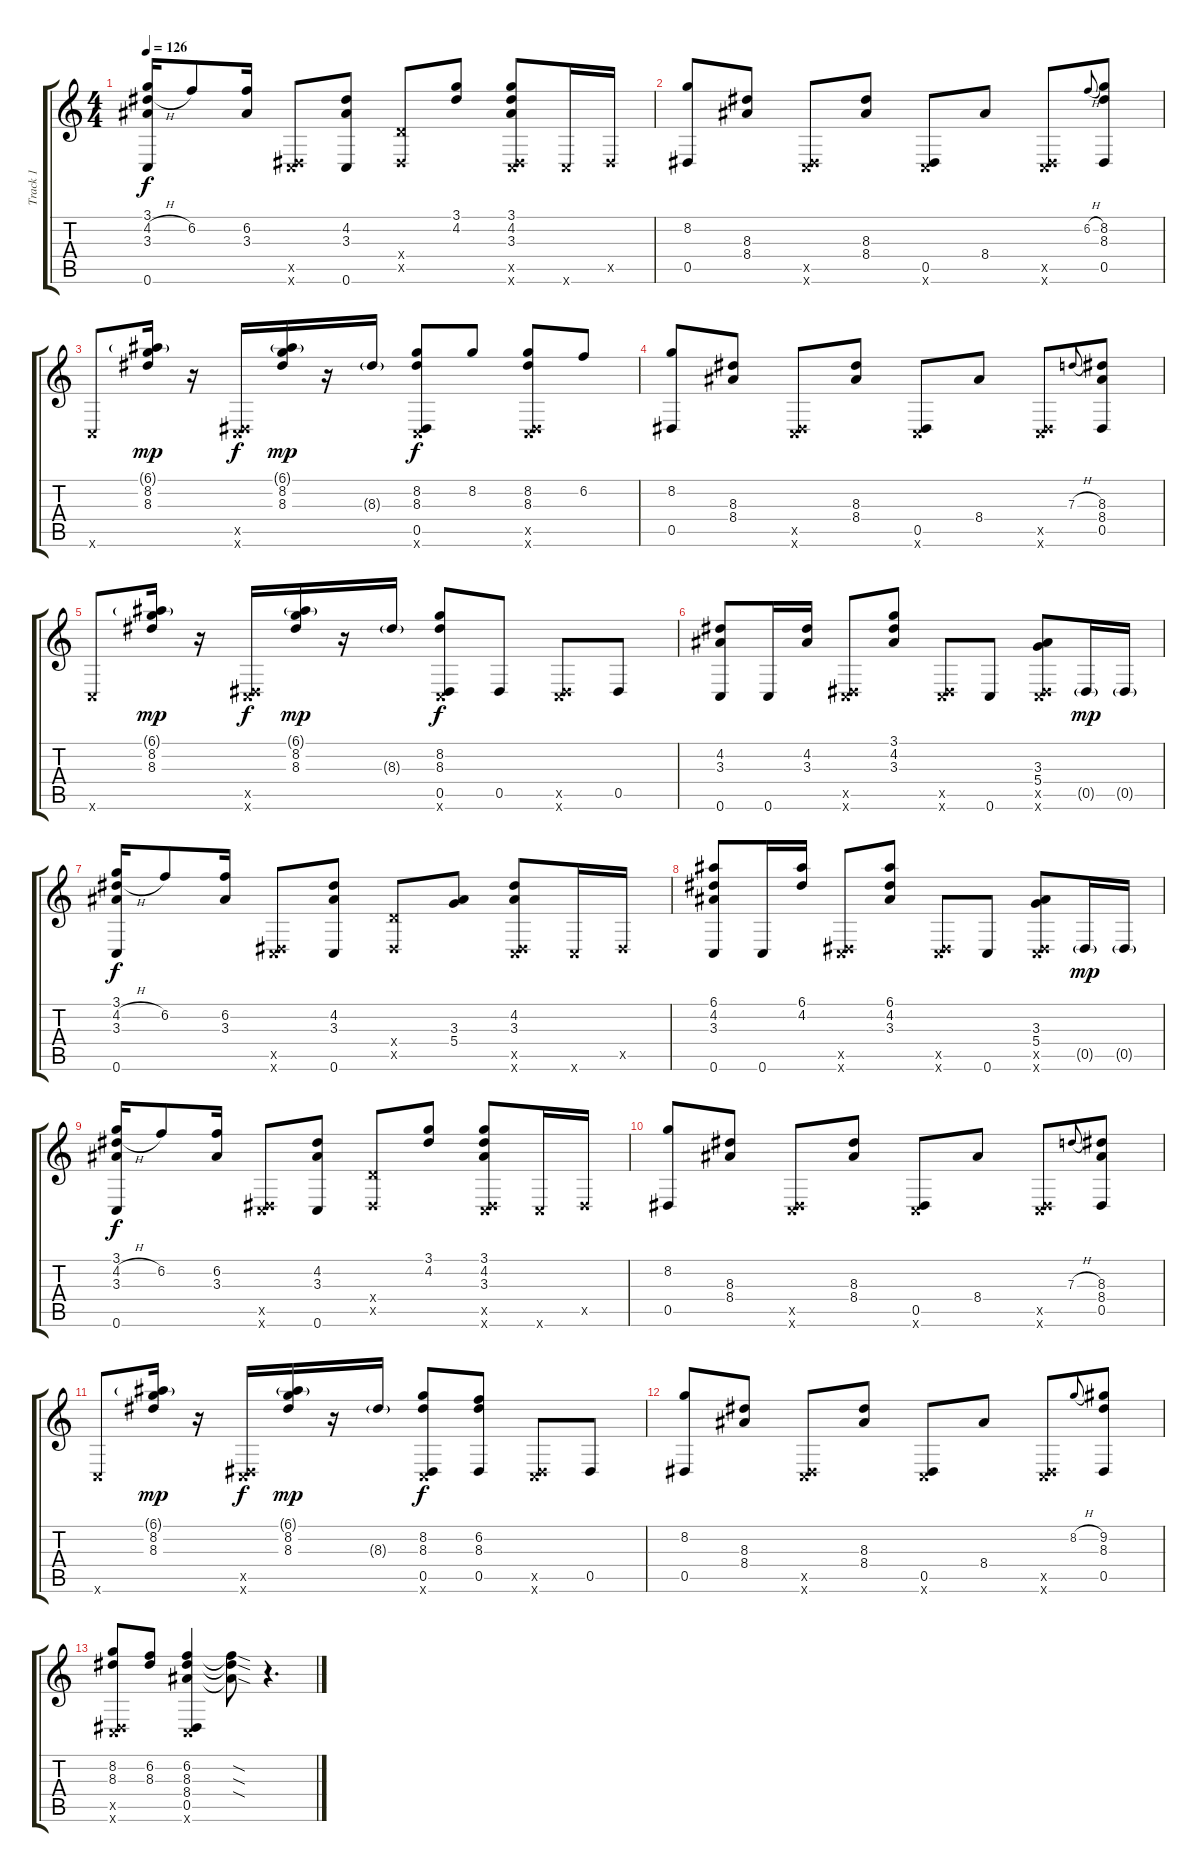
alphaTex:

\track ("Track 1" "Track 1") {instrument acousticguitarsteel}
\staff {score tabs}
\tuning (E4 B3 G3 D3 Eb2 C2) {hide}
\ts (4 4)
\tempo 126
\clef g2
\ks c
(3.1 4.2{h} 3.3 0.6).16{dy f} 6.2.8 (6.2 3.3).16 (0.5{x} 0.6{x}).8 (4.2 3.3 0.6).8 (0.4{x} 0.5{x}).8 (3.1 4.2).8 (3.1 4.2 3.3 0.5{x} 0.6{x}).8 0.6{x}.16 0.5{x}.16 |
(8.2 0.5).8 (8.3 8.4).8 (0.5{x} 0.6{x}).8 (8.3 8.4).8 (0.5 0.6{x}).8 8.4.8 (0.5{x} 0.6{x}).8 6.2{h}.8{gr onbeat} (8.2 8.3 0.5).8 |
0.6{x}.8 (6.1{g} 8.2 8.3).16{dy mp} r.16 (0.5{x} 0.6{x}).16{dy f} (6.1{g} 8.2 8.3).16{dy mp} r.16 8.3{g}.16 (8.2 8.3 0.5 0.6{x}).8{dy f} 8.2.8 (8.2 8.3 0.5{x} 0.6{x}).8 6.2.8 |
(8.2 0.5).8 (8.3 8.4).8 (0.5{x} 0.6{x}).8 (8.3 8.4).8 (0.5 0.6{x}).8 8.4.8 (0.5{x} 0.6{x}).8 7.3{h}.8{gr onbeat} (8.3 8.4 0.5).8 |
0.6{x}.8 (6.1{g} 8.2 8.3).16{dy mp} r.16 (0.5{x} 0.6{x}).16{dy f} (6.1{g} 8.2 8.3).16{dy mp} r.16 8.3{g}.16 (8.2 8.3 0.5 0.6{x}).8{dy f} 0.5.8 (0.5{x} 0.6{x}).8 0.5.8 |
(4.2 3.3 0.6).8 0.6.16 (4.2 3.3).16 (0.5{x} 0.6{x}).8 (3.1 4.2 3.3).8 (0.5{x} 0.6{x}).8 0.6.8 (3.3 5.4 0.5{x} 0.6{x}).8 0.5{g}.16{dy mp} 0.5{g}.16 |
(3.1 4.2{h} 3.3 0.6).16{dy f} 6.2.8 (6.2 3.3).16 (0.5{x} 0.6{x}).8 (4.2 3.3 0.6).8 (0.4{x} 0.5{x}).8 (3.3 5.4).8 (4.2 3.3 0.5{x} 0.6{x}).8 0.6{x}.16 0.5{x}.16 |
(6.1 4.2 3.3 0.6).8 0.6.16 (6.1 4.2).16 (0.5{x} 0.6{x}).8 (6.1 4.2 3.3).8 (0.5{x} 0.6{x}).8 0.6.8 (3.3 5.4 0.5{x} 0.6{x}).8 0.5{g}.16{dy mp} 0.5{g}.16 |
(3.1 4.2{h} 3.3 0.6).16{dy f} 6.2.8 (6.2 3.3).16 (0.5{x} 0.6{x}).8 (4.2 3.3 0.6).8 (0.4{x} 0.5{x}).8 (3.1 4.2).8 (3.1 4.2 3.3 0.5{x} 0.6{x}).8 0.6{x}.16 0.5{x}.16 |
(8.2 0.5).8 (8.3 8.4).8 (0.5{x} 0.6{x}).8 (8.3 8.4).8 (0.5 0.6{x}).8 8.4.8 (0.5{x} 0.6{x}).8 7.3{h}.8{gr onbeat} (8.3 8.4 0.5).8 |
0.6{x}.8 (6.1{g} 8.2 8.3).16{dy mp} r.16 (0.5{x} 0.6{x}).16{dy f} (6.1{g} 8.2 8.3).16{dy mp} r.16 8.3{g}.16 (8.2 8.3 0.5 0.6{x}).8{dy f} (6.2 8.3 0.5).8 (0.5{x} 0.6{x}).8 0.5.8 |
(8.2 0.5).8 (8.3 8.4).8 (0.5{x} 0.6{x}).8 (8.3 8.4).8 (0.5 0.6{x}).8 8.4.8 (0.5{x} 0.6{x}).8 8.2{h}.8{gr onbeat} (9.2 8.3 0.5).8 |
(8.2 8.3 0.5{x} 0.6{x}).8 (6.2 8.3).8 (6.2 8.3 8.4 0.5 0.6{x}).4 (6.2{sod t} 8.3{sod t} 8.4{sod t}).8 r.4{d}
